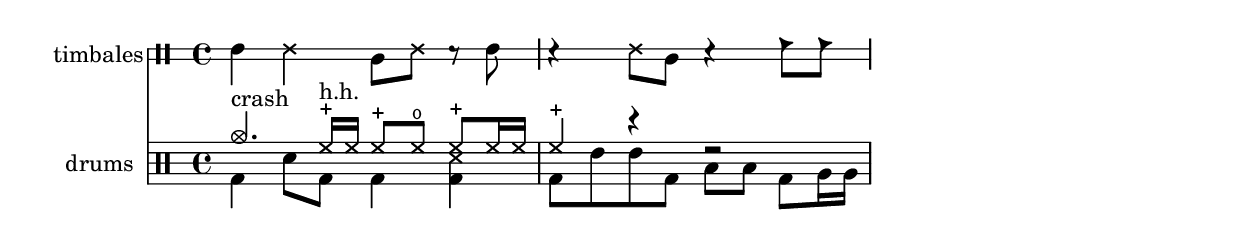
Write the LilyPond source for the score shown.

%% Do not edit this file; it is auto-generated from LSR http://lsr.dsi.unimi.it
%% This file is in the public domain.
\version "2.11.62"

\header {
  lsrtags = "rhythms, percussion"

  texidoces = "
Mediante la utilización de las potentes herramientas preconfiguradas
como la función @code{\\drummode} y el contexto @code{DrumStaff}, la
introducción de partes para percusión es muy fácil: las percusiones se
sitúan en sus propias posiciones de pentagrama (con una clave
especial) y tienen las cabezas correspondientes al instrumento.  Es
posible añadir un símbolo adicional a la percusión o reducir el número
de líneas.

"
  doctitlees = "Escritura de partes de percusión"

  texidoc = "
Using the powerful pre-configured tools such as the @code{\\drummode}
function and the @code{DrumStaff} context, inputting drum parts is
quite easy: drums are placed at their own staff positions (with a
special clef symbol) and have note heads according to the drum.
Attaching an extra symbol to the drum or restricting the number of
lines is possible. 

"
  doctitle = "Adding drum parts"
} % begin verbatim
drh = \drummode { cymc4.^"crash" hhc16^"h.h." hh hhc8 hho hhc8 hh16 hh hhc4 r4 r2 }
drl = \drummode { bd4 sn8 bd bd4 << bd ss >>  bd8 tommh tommh bd toml toml bd tomfh16 tomfh }
timb = \drummode { timh4 ssh timl8 ssh r timh r4 ssh8 timl r4 cb8 cb }

\score {
  <<
    \new DrumStaff \with {
      drumStyleTable = #timbales-style
      \override StaffSymbol #'line-count = #2
      \override BarLine #'bar-size = #2
    } <<
      \set Staff.instrumentName = #"timbales"
      \timb
    >>
    \new DrumStaff <<
      \set Staff.instrumentName = #"drums"
      \new DrumVoice { \stemUp \drh }
      \new DrumVoice { \stemDown \drl }
    >>
  >>
  \layout { }
  \midi {
    \context {
      \Score
      tempoWholesPerMinute = #(ly:make-moment 120 4)
    }
  }
}
